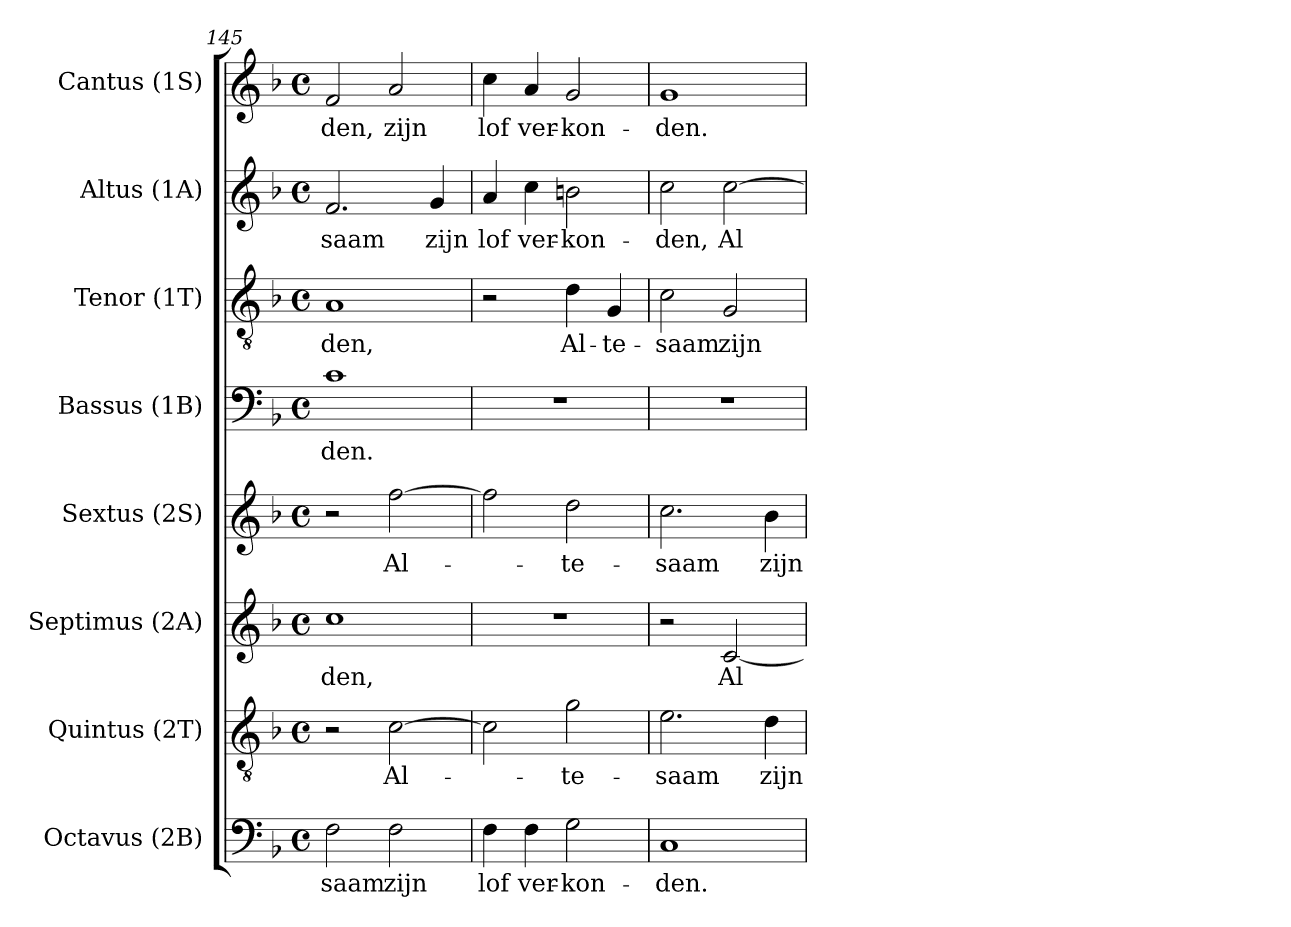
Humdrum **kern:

**kern	**text	**kern	**text	**kern	**text	**kern	**text	**kern	**text	**kern	**text	**kern	**text	**kern	**text
*part8	*part8	*part7	*part7	*part6	*part6	*part5	*part5	*part4	*part4	*part3	*part3	*part2	*part2	*part1	*part1
*staff8	*staff8	*staff7	*staff7	*staff6	*staff6	*staff5	*staff5	*staff4	*staff4	*staff3	*staff3	*staff2	*staff2	*staff1	*staff1
*I"Octavus (2B)	*	*I"Quintus (2T)	*	*I"Septimus (2A)	*	*I"Sextus (2S)	*	*I"Bassus (1B)	*	*I"Tenor (1T)	*	*I"Altus (1A)	*	*I"Cantus (1S)	*
*I'Octavus	*	*I'Quintus	*	*I'Septimus	*	*I'Sextus	*	*I'Bassus	*	*I'Tenor	*	*I'Altus	*	*I'Cantus	*
*clefF4	*	*clefGv2	*	*clefG2	*	*clefG2	*	*clefF4	*	*clefGv2	*	*clefG2	*	*clefG2	*
*k[b-]	*	*k[b-]	*	*k[b-]	*	*k[b-]	*	*k[b-]	*	*k[b-]	*	*k[b-]	*	*k[b-]	*
*F:	*	*F:	*	*F:	*	*F:	*	*F:	*	*F:	*	*F:	*	*F:	*
*M4/4	*	*M4/4	*	*M4/4	*	*M4/4	*	*M4/4	*	*M4/4	*	*M4/4	*	*M4/4	*
*met(c)	*	*met(c)	*	*met(c)	*	*met(c)	*	*met(c)	*	*met(c)	*	*met(c)	*	*met(c)	*
=145	=145	=145	=145	=145	=145	=145	=145	=145	=145	=145	=145	=145	=145	=145	=145
!	!LO:LY:b:color=#000000	!	!	!	!	!	!	!	!	!	!	!	!	!	!
!	!	!	!	!	!LO:LY:b:color=#000000	!	!	!	!	!	!	!	!	!	!
!	!	!	!	!	!	!	!	!	!LO:LY:b:color=#000000	!	!	!	!	!	!
!	!	!	!	!	!	!	!	!	!	!	!LO:LY:b:color=#000000	!	!	!	!
!	!	!	!	!	!	!	!	!	!	!	!	!	!LO:LY:b:color=#000000	!	!
!	!	!	!	!	!	!	!	!	!	!	!	!	!	!	!LO:LY:b:color=#000000
2Fi\	-saam	2r	.	1cci	-den,	2r	.	1ci	-den.	1Ai	-den,	2.fi/	-saam	2fi/	-den,
!	!LO:LY:b:color=#000000	!	!	!	!	!	!	!	!	!	!	!	!	!	!
!	!	!	!LO:LY:b:color=#000000	!	!	!	!	!	!	!	!	!	!	!	!
!	!	!	!	!	!	!	!LO:LY:b:color=#000000	!	!	!	!	!	!	!	!
!	!	!	!	!	!	!	!	!	!	!	!	!	!	!	!LO:LY:b:color=#000000
2Fi\	zijn	[>2ci\	Al-	.	.	[>2ffi\	Al-	.	.	.	.	.	.	2ai/	zijn
!	!	!	!	!	!	!	!	!	!	!	!	!	!LO:LY:b:color=#000000	!	!
.	.	.	.	.	.	.	.	.	.	.	.	4gi/	zijn	.	.
=146	=146	=146	=146	=146	=146	=146	=146	=146	=146	=146	=146	=146	=146	=146	=146
!	!LO:LY:b:color=#000000	!	!	!	!	!	!	!	!	!	!	!	!	!	!
!	!	!	!	!	!	!	!	!	!	!	!	!	!LO:LY:b:color=#000000	!	!
!	!	!	!	!	!	!	!	!	!	!	!	!	!	!	!LO:LY:b:color=#000000
4Fi\	lof	2ci\]	.	1r	.	2ffi\]	.	1r	.	2r	.	4ai/	lof	4cci\	lof
!	!LO:LY:b:color=#000000	!	!	!	!	!	!	!	!	!	!	!	!	!	!
!	!	!	!	!	!	!	!	!	!	!	!	!	!LO:LY:b:color=#000000	!	!
!	!	!	!	!	!	!	!	!	!	!	!	!	!	!	!LO:LY:b:color=#000000
4Fi\	ver-	.	.	.	.	.	.	.	.	.	.	4cci\	ver-	4ai/	ver-
!	!LO:LY:b:color=#000000	!	!	!	!	!	!	!	!	!	!	!	!	!	!
!	!	!	!LO:LY:b:color=#000000	!	!	!	!	!	!	!	!	!	!	!	!
!	!	!	!	!	!	!	!LO:LY:b:color=#000000	!	!	!	!	!	!	!	!
!	!	!	!	!	!	!	!	!	!	!	!LO:LY:b:color=#000000	!	!	!	!
!	!	!	!	!	!	!	!	!	!	!	!	!	!LO:LY:b:color=#000000	!	!
!	!	!	!	!	!	!	!	!	!	!	!	!	!	!	!LO:LY:b:color=#000000
2Gi\	-kon-	2gi\	-te-	.	.	2ddi\	-te-	.	.	4di\	Al-	2bni\	-kon-	2gi/	-kon-
!	!	!	!	!	!	!	!	!	!	!	!LO:LY:b:color=#000000	!	!	!	!
.	.	.	.	.	.	.	.	.	.	4Gi/	-te-	.	.	.	.
=147	=147	=147	=147	=147	=147	=147	=147	=147	=147	=147	=147	=147	=147	=147	=147
!	!LO:LY:b:color=#000000	!	!	!	!	!	!	!	!	!	!	!	!	!	!
!	!	!	!LO:LY:b:color=#000000	!	!	!	!	!	!	!	!	!	!	!	!
!	!	!	!	!	!	!	!LO:LY:b:color=#000000	!	!	!	!	!	!	!	!
!	!	!	!	!	!	!	!	!	!	!	!LO:LY:b:color=#000000	!	!	!	!
!	!	!	!	!	!	!	!	!	!	!	!	!	!LO:LY:b:color=#000000	!	!
!	!	!	!	!	!	!	!	!	!	!	!	!	!	!	!LO:LY:b:color=#000000
1Ci	-den.	2.ei\	-saam	2r	.	2.cci\	-saam	1r	.	2ci\	-saam	2cci\	-den,	1gi	-den.
!	!	!	!	!	!LO:LY:b:color=#000000	!	!	!	!	!	!	!	!	!	!
!	!	!	!	!	!	!	!	!	!	!	!LO:LY:b:color=#000000	!	!	!	!
!	!	!	!	!	!	!	!	!	!	!	!	!	!LO:LY:b:color=#000000	!	!
.	.	.	.	[<2ci/	Al-	.	.	.	.	2Gi/	zijn	[>2cci\	Al-	.	.
!	!	!	!LO:LY:b:color=#000000	!	!	!	!	!	!	!	!	!	!	!	!
!	!	!	!	!	!	!	!LO:LY:b:color=#000000	!	!	!	!	!	!	!	!
.	.	4di\	zijn	.	.	4b-i\	zijn	.	.	.	.	.	.	.	.
=	=	=	=	=	=	=	=	=	=	=	=	=	=	=	=
*-	*-	*-	*-	*-	*-	*-	*-	*-	*-	*-	*-	*-	*-	*-	*-
